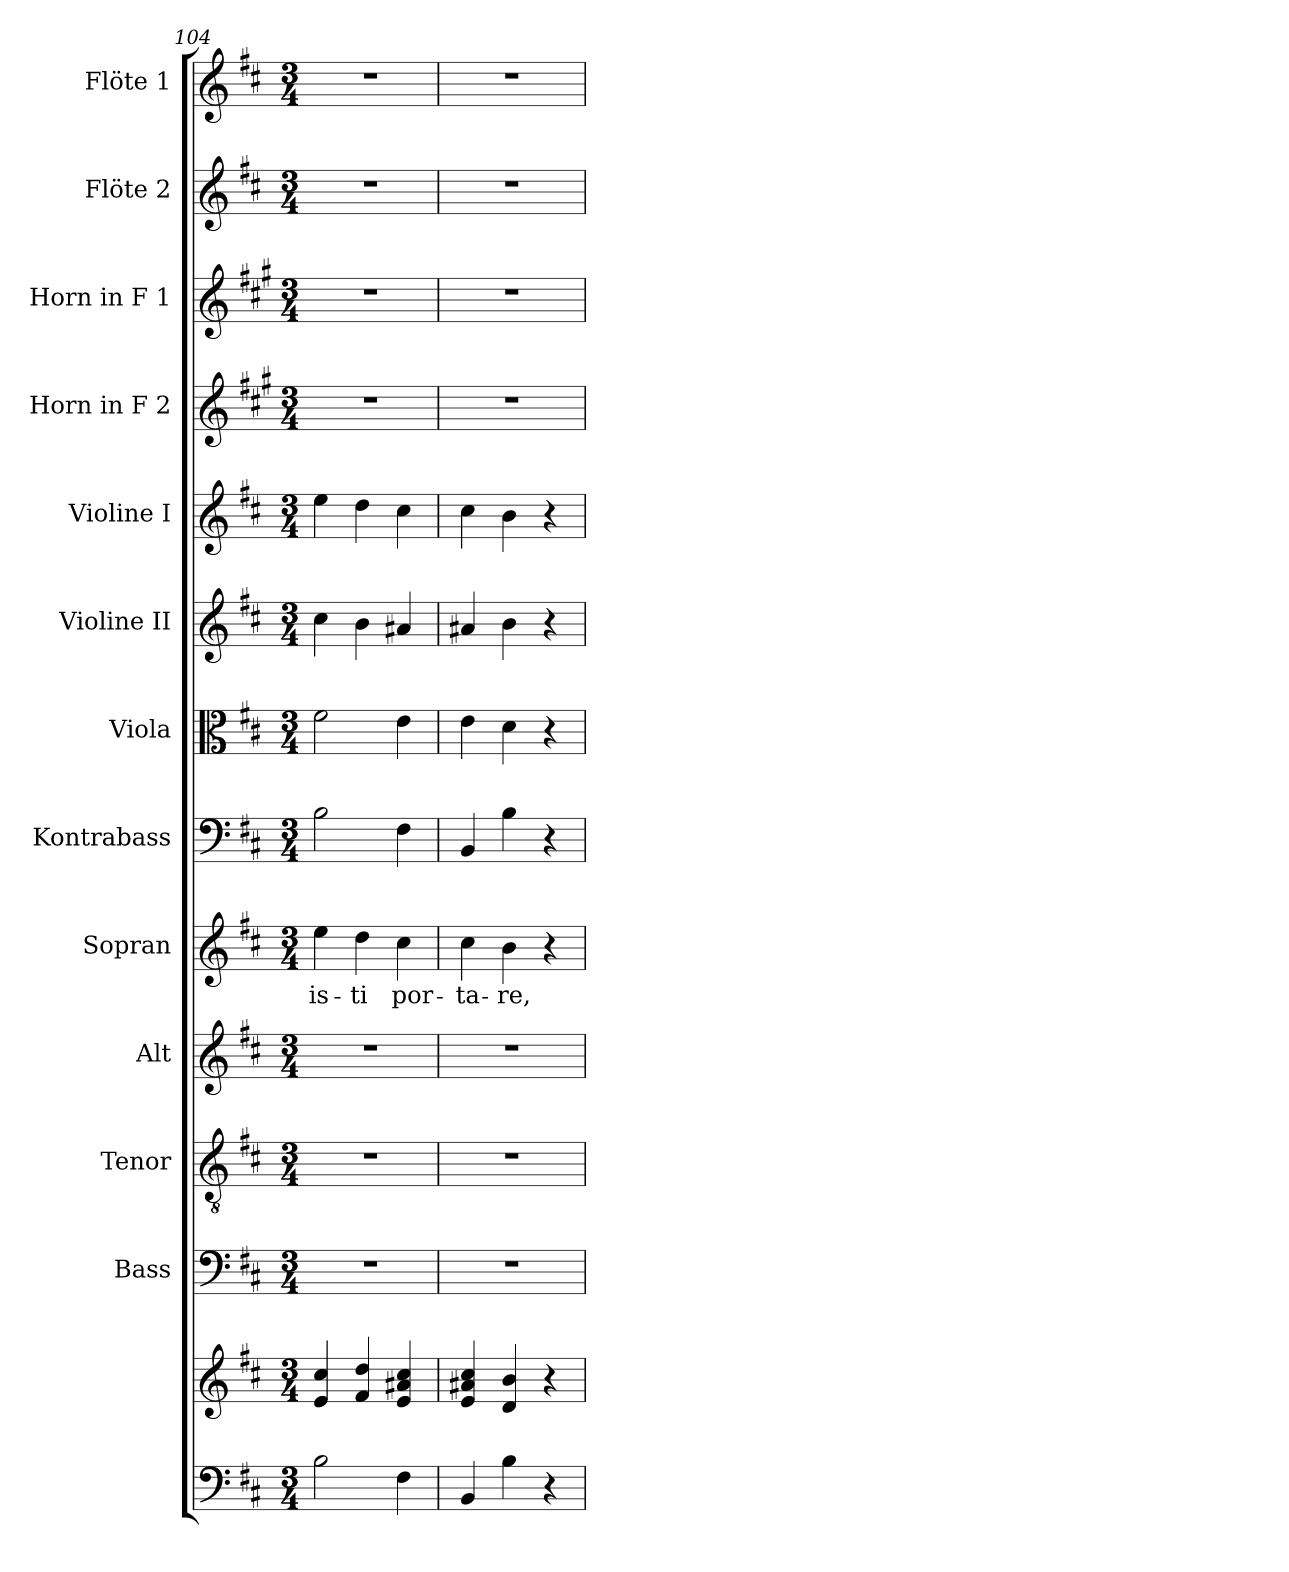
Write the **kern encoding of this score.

**kern	**kern	**kern	**kern	**kern	**kern	**text	**kern	**kern	**kern	**kern	**kern	**kern	**kern	**kern
*part13	*part13	*part12	*part11	*part10	*part9	*part9	*part8	*part7	*part6	*part5	*part4	*part3	*part2	*part1
*staff14	*staff13	*staff12	*staff11	*staff10	*staff9	*staff9	*staff8	*staff7	*staff6	*staff5	*staff4	*staff3	*staff2	*staff1
*	*	*I"Bass	*I"Tenor	*I"Alt	*I"Sopran	*	*I"Kontrabass	*I"Viola	*I"Violine II	*I"Violine I	*I"Horn in F 2	*I"Horn in F 1	*I"Flöte 2	*I"Flöte 1
*	*	*I'B.	*I'T.	*I'A.	*I'S.	*	*I'Kb.	*I'Vla.	*I'Vl. II	*I'Vl. I	*I'Hrn. F 2	*I'Hrn. F 1	*I'Fl. 2	*I'Fl. 1
*clefF4	*clefG2	*clefF4	*clefGv2	*clefG2	*clefG2	*	*clefF4	*clefC3	*clefG2	*clefG2	*clefG2	*clefG2	*clefG2	*clefG2
*	*	*	*	*	*	*	*ITrd7c12	*	*	*	*ITrd4c7	*ITrd4c7	*	*
*k[f#c#]	*k[f#c#]	*k[f#c#]	*k[f#c#]	*k[f#c#]	*k[f#c#]	*	*k[f#c#]	*k[f#c#]	*k[f#c#]	*k[f#c#]	*k[f#c#]	*k[f#c#]	*k[f#c#]	*k[f#c#]
*D:	*D:	*D:	*D:	*D:	*D:	*	*D:	*D:	*D:	*D:	*D:	*D:	*D:	*D:
*M3/4	*M3/4	*M3/4	*M3/4	*M3/4	*M3/4	*	*M3/4	*M3/4	*M3/4	*M3/4	*M3/4	*M3/4	*M3/4	*M3/4
=104	=104	=104	=104	=104	=104	=104	=104	=104	=104	=104	=104	=104	=104	=104
!	!	!	!	!	!	!LO:LY:b	!	!	!	!	!	!	!	!
2B\	4e/ 4cc#/	2.r	2.r	2.r	4ee\	-is-	2BB\	2f#\	4cc#\	4ee\	2.r	2.r	2.r	2.r
!	!	!	!	!	!	!LO:LY:b	!	!	!	!	!	!	!	!
.	4f#/ 4dd/	.	.	.	4dd\	-ti	.	.	4b\	4dd\	.	.	.	.
!	!	!	!	!	!	!LO:LY:b	!	!	!	!	!	!	!	!
4F#\	4e/ 4a#X/ 4cc#/	.	.	.	4cc#\	por-	4FF#\	4e\	4a#X/	4cc#\	.	.	.	.
=105	=105	=105	=105	=105	=105	=105	=105	=105	=105	=105	=105	=105	=105	=105
!	!	!	!	!	!	!LO:LY:b	!	!	!	!	!	!	!	!
4BB/	4e/ 4a#X/ 4cc#/	2.r	2.r	2.r	4cc#\	-ta-	4BBB/	4e\	4a#X/	4cc#\	2.r	2.r	2.r	2.r
!	!	!	!	!	!	!LO:LY:b	!	!	!	!	!	!	!	!
4B\	4d/ 4b/	.	.	.	4b\	-re,	4BB\	4d\	4b\	4b\	.	.	.	.
4r	4r	.	.	.	4r	.	4r	4r	4r	4r	.	.	.	.
=	=	=	=	=	=	=	=	=	=	=	=	=	=	=
*-	*-	*-	*-	*-	*-	*-	*-	*-	*-	*-	*-	*-	*-	*-
